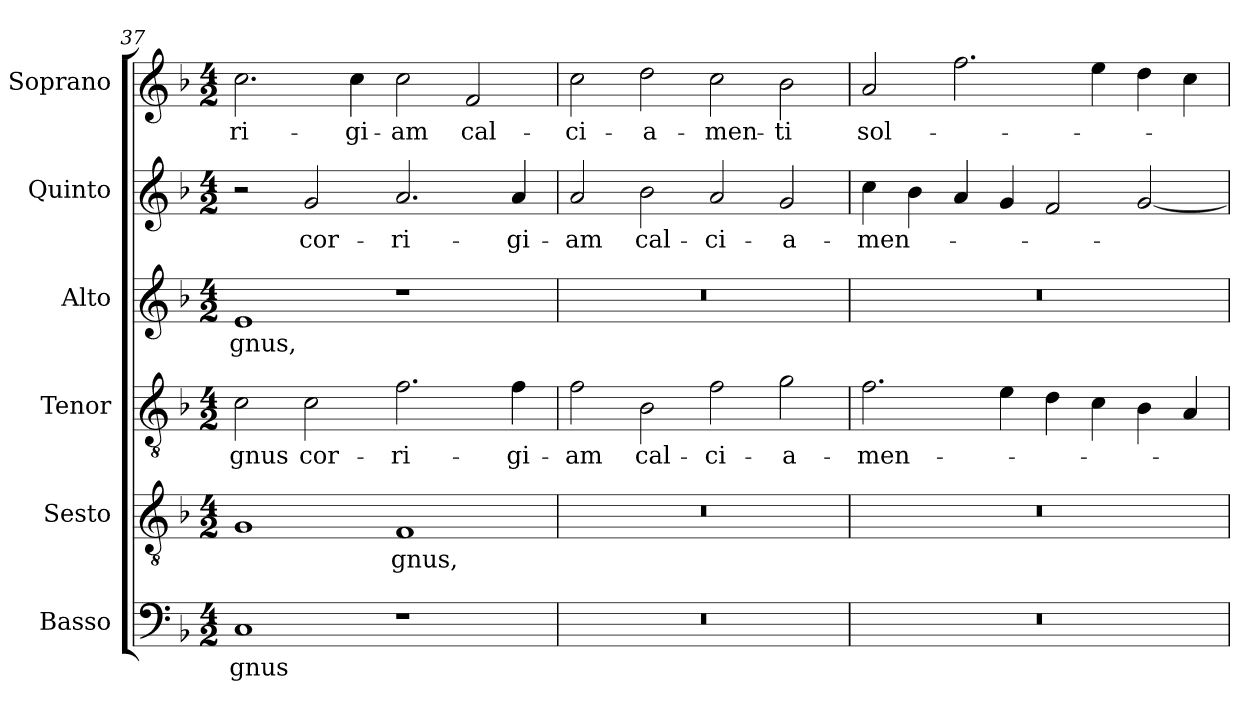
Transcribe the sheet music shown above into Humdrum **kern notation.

**kern	**text	**kern	**text	**kern	**text	**kern	**text	**kern	**text	**kern	**text
*part6	*part6	*part5	*part5	*part4	*part4	*part3	*part3	*part2	*part2	*part1	*part1
*staff6	*staff6	*staff5	*staff5	*staff4	*staff4	*staff3	*staff3	*staff2	*staff2	*staff1	*staff1
*I"Basso	*	*I"Sesto	*	*I"Tenor	*	*I"Alto	*	*I"Quinto	*	*I"Soprano	*
*I'B.	*	*I'Ss.	*	*I'T.	*	*I'A.	*	*I'Q.	*	*I'S.	*
*clefF4	*	*clefGv2	*	*clefGv2	*	*clefG2	*	*clefG2	*	*clefG2	*
*	*	*ITrd7c12	*	*ITrd7c12	*	*	*	*	*	*	*
*k[b-]	*	*k[b-]	*	*k[b-]	*	*k[b-]	*	*k[b-]	*	*k[b-]	*
*F:	*	*F:	*	*F:	*	*F:	*	*F:	*	*F:	*
*M4/2	*	*M4/2	*	*M4/2	*	*M4/2	*	*M4/2	*	*M4/2	*
=37	=37	=37	=37	=37	=37	=37	=37	=37	=37	=37	=37
!	!LO:LY:b:color=#000000	!	!	!	!	!	!	!	!	!	!
!	!	!	!	!	!LO:LY:b:color=#000000	!	!	!	!	!	!
!	!	!	!	!	!	!	!LO:LY:b:color=#000000	!	!	!	!
!	!	!	!	!	!	!	!	!	!	!	!LO:LY:b:color=#000000
1Ci	-gnus	1GGi	.	2Ci\	-gnus	1ei	-gnus,	2r	.	2.cci\	-ri-
!	!	!	!	!	!LO:LY:b:color=#000000	!	!	!	!	!	!
!	!	!	!	!	!	!	!	!	!LO:LY:b:color=#000000	!	!
.	.	.	.	2Ci\	cor-	.	.	2gi/	cor-	.	.
!	!	!	!	!	!	!	!	!	!	!	!LO:LY:b:color=#000000
.	.	.	.	.	.	.	.	.	.	4cci\	-gi-
!	!	!	!LO:LY:b:color=#000000	!	!	!	!	!	!	!	!
!	!	!	!	!	!LO:LY:b:color=#000000	!	!	!	!	!	!
!	!	!	!	!	!	!	!	!	!LO:LY:b:color=#000000	!	!
!	!	!	!	!	!	!	!	!	!	!	!LO:LY:b:color=#000000
1r	.	1FFi	-gnus,	2.Fi\	-ri-	1r	.	2.ai/	-ri-	2cci\	-am
!	!	!	!	!	!	!	!	!	!	!	!LO:LY:b:color=#000000
.	.	.	.	.	.	.	.	.	.	2fi/	cal-
!	!	!	!	!	!LO:LY:b:color=#000000	!	!	!	!	!	!
!	!	!	!	!	!	!	!	!	!LO:LY:b:color=#000000	!	!
.	.	.	.	4Fi\	-gi-	.	.	4ai/	-gi-	.	.
!!LO:PB:g=z
=38	=38	=38	=38	=38	=38	=38	=38	=38	=38	=38	=38
!LO:N:vis=1	!	!LO:N:vis=1	!	!	!	!	!	!	!	!	!
!	!	!	!	!	!LO:LY:b:color=#000000	!LO:N:vis=1	!	!	!	!	!
!	!	!	!	!	!	!	!	!	!LO:LY:b:color=#000000	!	!
!	!	!	!	!	!	!	!	!	!	!	!LO:LY:b:color=#000000
0r	.	0r	.	2Fi\	-am	0r	.	2ai/	-am	2cci\	-ci-
!	!	!	!	!	!LO:LY:b:color=#000000	!	!	!	!	!	!
!	!	!	!	!	!	!	!	!	!LO:LY:b:color=#000000	!	!
!	!	!	!	!	!	!	!	!	!	!	!LO:LY:b:color=#000000
.	.	.	.	2BB-i\	cal-	.	.	2b-i\	cal-	2ddi\	-a-
!	!	!	!	!	!LO:LY:b:color=#000000	!	!	!	!	!	!
!	!	!	!	!	!	!	!	!	!LO:LY:b:color=#000000	!	!
!	!	!	!	!	!	!	!	!	!	!	!LO:LY:b:color=#000000
.	.	.	.	2Fi\	-ci-	.	.	2ai/	-ci-	2cci\	-men-
!	!	!	!	!	!LO:LY:b:color=#000000	!	!	!	!	!	!
!	!	!	!	!	!	!	!	!	!LO:LY:b:color=#000000	!	!
!	!	!	!	!	!	!	!	!	!	!	!LO:LY:b:color=#000000
.	.	.	.	2Gi\	-a-	.	.	2gi/	-a-	2b-i\	-ti
=39	=39	=39	=39	=39	=39	=39	=39	=39	=39	=39	=39
!LO:N:vis=1	!	!LO:N:vis=1	!	!	!	!	!	!	!	!	!
!	!	!	!	!	!LO:LY:b:color=#000000	!LO:N:vis=1	!	!	!	!	!
!	!	!	!	!	!	!	!	!	!LO:LY:b:color=#000000	!	!
!	!	!	!	!	!	!	!	!	!	!	!LO:LY:b:color=#000000
0r	.	0r	.	2.Fi\	-men-	0r	.	4cci\	-men-	2ai/	sol-
.	.	.	.	.	.	.	.	4b-i\	.	.	.
.	.	.	.	.	.	.	.	4ai/	.	2.ffi\	.
.	.	.	.	4Ei\	.	.	.	4gi/	.	.	.
.	.	.	.	4Di\	.	.	.	2fi/	.	.	.
.	.	.	.	4Ci\	.	.	.	.	.	4eei\	.
.	.	.	.	4BB-i\	.	.	.	[2gi/	.	4ddi\	.
.	.	.	.	4AAi/	.	.	.	.	.	4cci\	.
=	=	=	=	=	=	=	=	=	=	=	=
*-	*-	*-	*-	*-	*-	*-	*-	*-	*-	*-	*-
